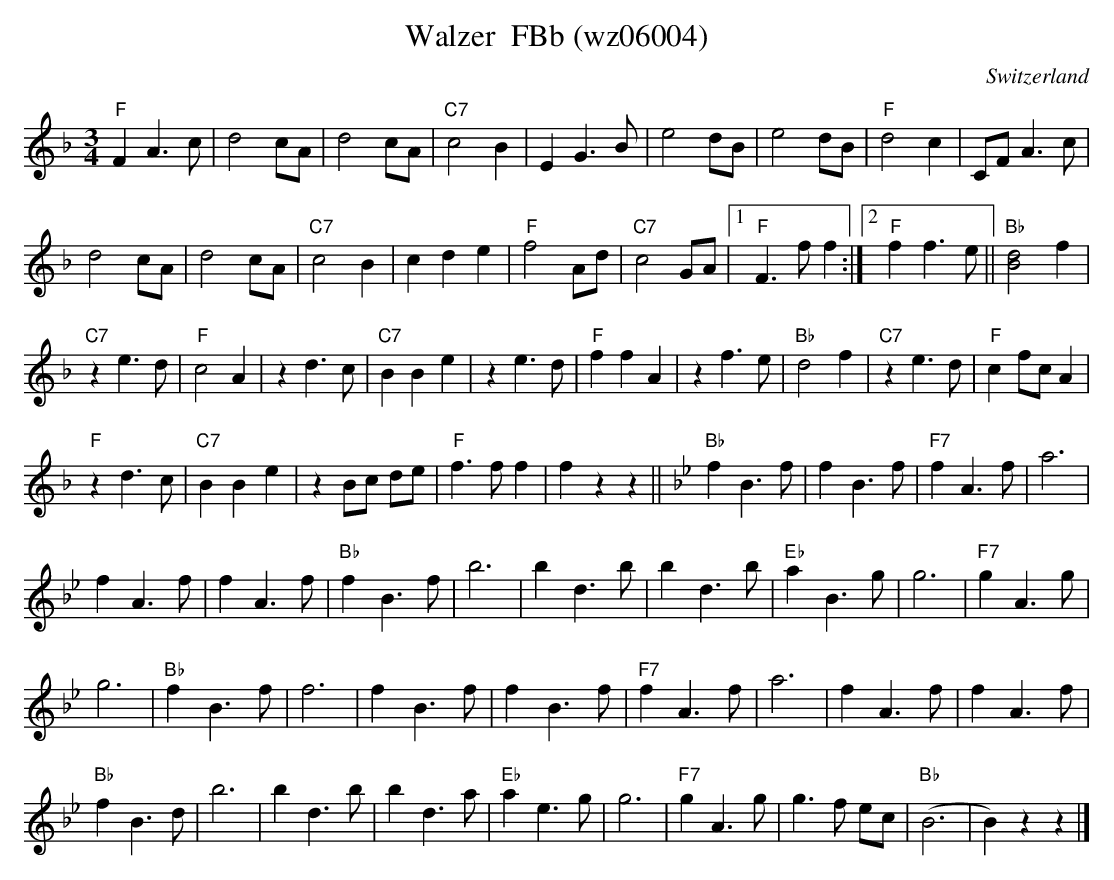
X:1
T:Walzer  FBb (wz06004)
O:Switzerland
M:3/4
L:1/4
K:F major
"F"FA>c | d2c/A/ | d2c/A/ | "C7"c2B | EG>B | e2d/B/ | e2d/B/ | "F"d2c | C/F/A>c |
d2c/A/ | d2c/A/ | "C7"c2B | cde | "F"f2A/d/ | "C7"c2 G/A/ |1 "F"F>ff :|2 "F"ff>e || "Bb"[B2d2] f |
"C7"ze>d | "F"c2A | zd>c | "C7"BBe | ze>d | "F"ffA | zf>e | "Bb"d2f | "C7"ze>d | "F"cf/c/ A |
"F"zd>c | "C7"BBe | zB/c/ d/e/ | "F"f>ff | fzz || [K:Bb] "Bb"fB>f | fB>f | "F7"fA>f | a3 |
fA>f | fA>f | "Bb"fB>f | b3 | bd>b | bd>b | "Eb"aB>g | g3 | "F7"gA>g |
g3 | "Bb"fB>f | f3 | fB>f | fB>f | "F7"fA>f | a3 | fA>f | fA>f |
"Bb"fB>d | b3 |  bd>b | bd>a |   "Eb"ae>g | g3 | "F7"gA>g | g>f e/c/ | ("Bb"B3 | B)zz |]
